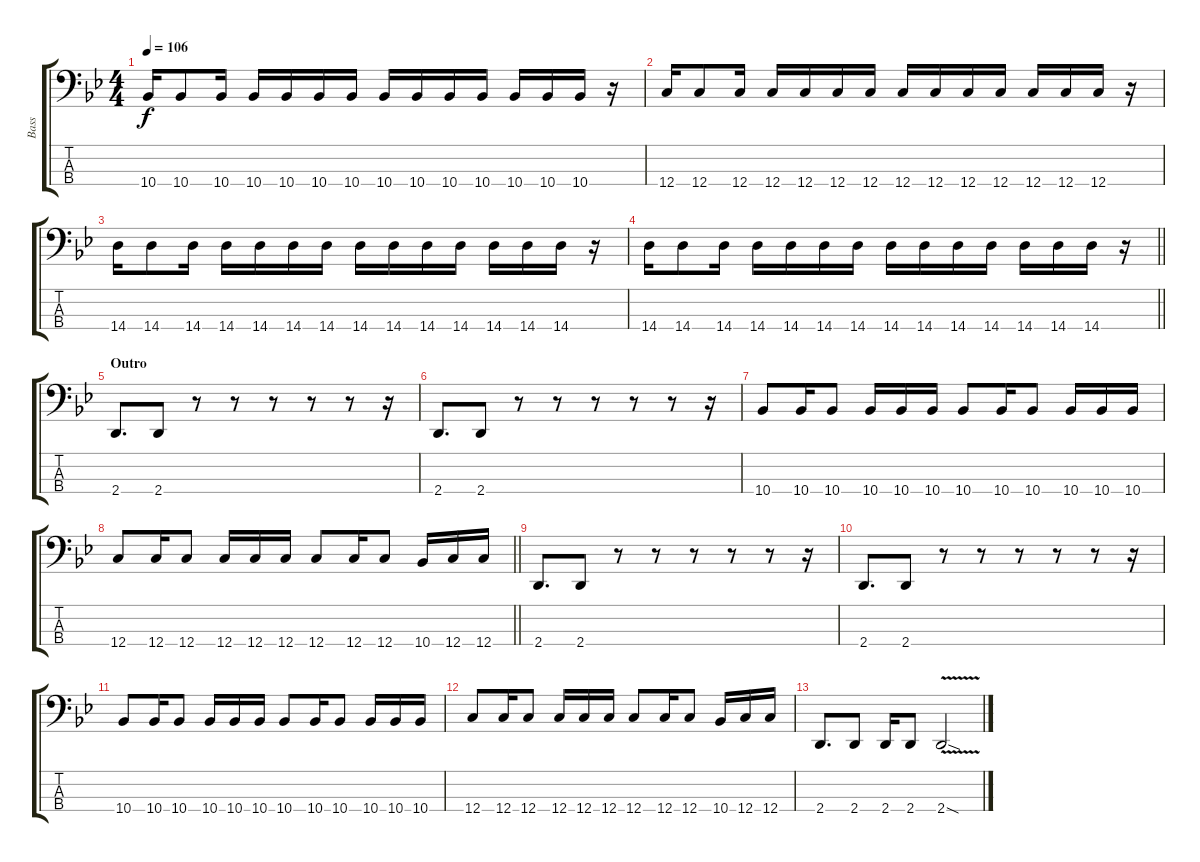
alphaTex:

\track ("Bass" "Bass") {instrument electricbassfinger}
\staff {score tabs}
\tuning (F2 C2 G1 C1) {hide}
\ts (4 4)
\tempo 106
\clef f4
\ks bb
10.4.16{dy f} 10.4.8 10.4.16 10.4.16 10.4.16 10.4.16 10.4.16 10.4.16 10.4.16 10.4.16 10.4.16 10.4.16 10.4.16 10.4.16 r.16 |
12.4.16 12.4.8 12.4.16 12.4.16 12.4.16 12.4.16 12.4.16 12.4.16 12.4.16 12.4.16 12.4.16 12.4.16 12.4.16 12.4.16 r.16 |
14.4.16 14.4.8 14.4.16 14.4.16 14.4.16 14.4.16 14.4.16 14.4.16 14.4.16 14.4.16 14.4.16 14.4.16 14.4.16 14.4.16 r.16 |
\barLineRight lightlight
14.4.16 14.4.8 14.4.16 14.4.16 14.4.16 14.4.16 14.4.16 14.4.16 14.4.16 14.4.16 14.4.16 14.4.16 14.4.16 14.4.16 r.16 |
\section ("" "Outro")
2.4.8{d} 2.4.8 r.8 r.8 r.8 r.8 r.8 r.16 |
2.4.8{d} 2.4.8 r.8 r.8 r.8 r.8 r.8 r.16 |
10.4.8 10.4.16 10.4.8 10.4.16 10.4.16 10.4.16 10.4.8 10.4.16 10.4.8 10.4.16 10.4.16 10.4.16 |
\barLineRight lightlight
12.4.8 12.4.16 12.4.8 12.4.16 12.4.16 12.4.16 12.4.8 12.4.16 12.4.8 10.4.16 12.4.16 12.4.16 |
2.4.8{d} 2.4.8 r.8 r.8 r.8 r.8 r.8 r.16 |
2.4.8{d} 2.4.8 r.8 r.8 r.8 r.8 r.8 r.16 |
10.4.8 10.4.16 10.4.8 10.4.16 10.4.16 10.4.16 10.4.8 10.4.16 10.4.8 10.4.16 10.4.16 10.4.16 |
12.4.8 12.4.16 12.4.8 12.4.16 12.4.16 12.4.16 12.4.8 12.4.16 12.4.8 10.4.16 12.4.16 12.4.16 |
2.4.8{d} 2.4.8 2.4.16 2.4.8 2.4{v sod}.2
